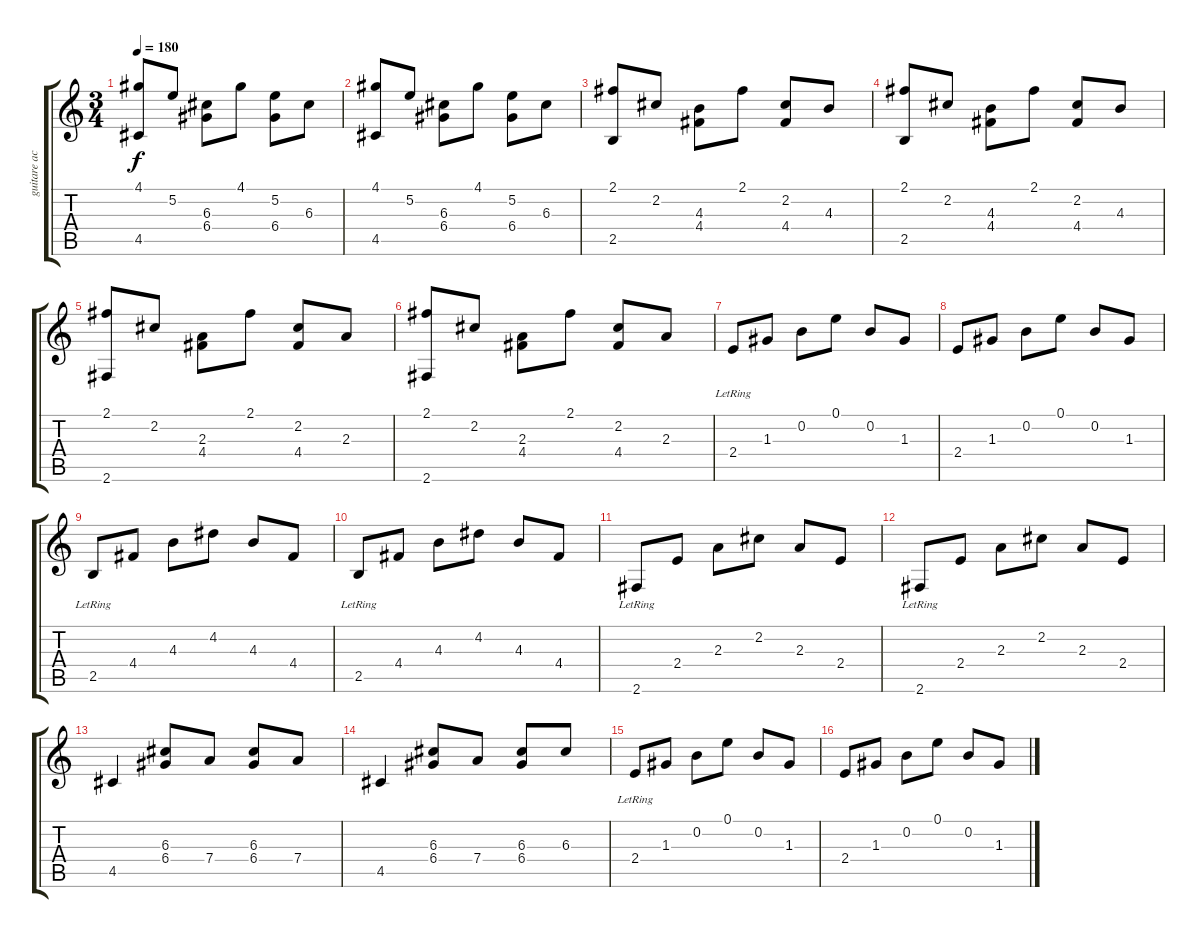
\track ("guitare acoustique" "guitare ac") {instrument acousticguitarnylon}
\staff {score tabs}
\tuning (E4 B3 G3 D3 A2 E2) {hide}
\ts (3 4)
\tempo 180
\clef g2
\ks c
(4.1 4.5).8{dy f} 5.2.8 (6.3 6.4).8 4.1.8 (5.2 6.4).8 6.3.8 |
(4.1 4.5).8 5.2.8 (6.3 6.4).8 4.1.8 (5.2 6.4).8 6.3.8 |
(2.1 2.5).8 2.2.8 (4.3 4.4).8 2.1.8 (2.2 4.4).8 4.3.8 |
(2.1 2.5).8 2.2.8 (4.3 4.4).8 2.1.8 (2.2 4.4).8 4.3.8 |
(2.1 2.6).8 2.2.8 (2.3 4.4).8 2.1.8 (2.2 4.4).8 2.3.8 |
(2.1 2.6).8 2.2.8 (2.3 4.4).8 2.1.8 (2.2 4.4).8 2.3.8 |
2.4{lr}.8 1.3.8 0.2.8 0.1.8 0.2.8 1.3.8 |
2.4.8 1.3.8 0.2.8 0.1.8 0.2.8 1.3.8 |
2.5{lr}.8 4.4.8 4.3.8 4.2.8 4.3.8 4.4.8 |
2.5{lr}.8 4.4.8 4.3.8 4.2.8 4.3.8 4.4.8 |
2.6{lr}.8 2.4.8 2.3.8 2.2.8 2.3.8 2.4.8 |
2.6{lr}.8 2.4.8 2.3.8 2.2.8 2.3.8 2.4.8 |
4.5.4 (6.3 6.4).8 7.4.8 (6.3 6.4).8 7.4.8 |
4.5.4 (6.3 6.4).8 7.4.8 (6.3 6.4).8 6.3.8 |
2.4{lr}.8 1.3.8 0.2.8 0.1.8 0.2.8 1.3.8 |
2.4.8 1.3.8 0.2.8 0.1.8 0.2.8 1.3.8
